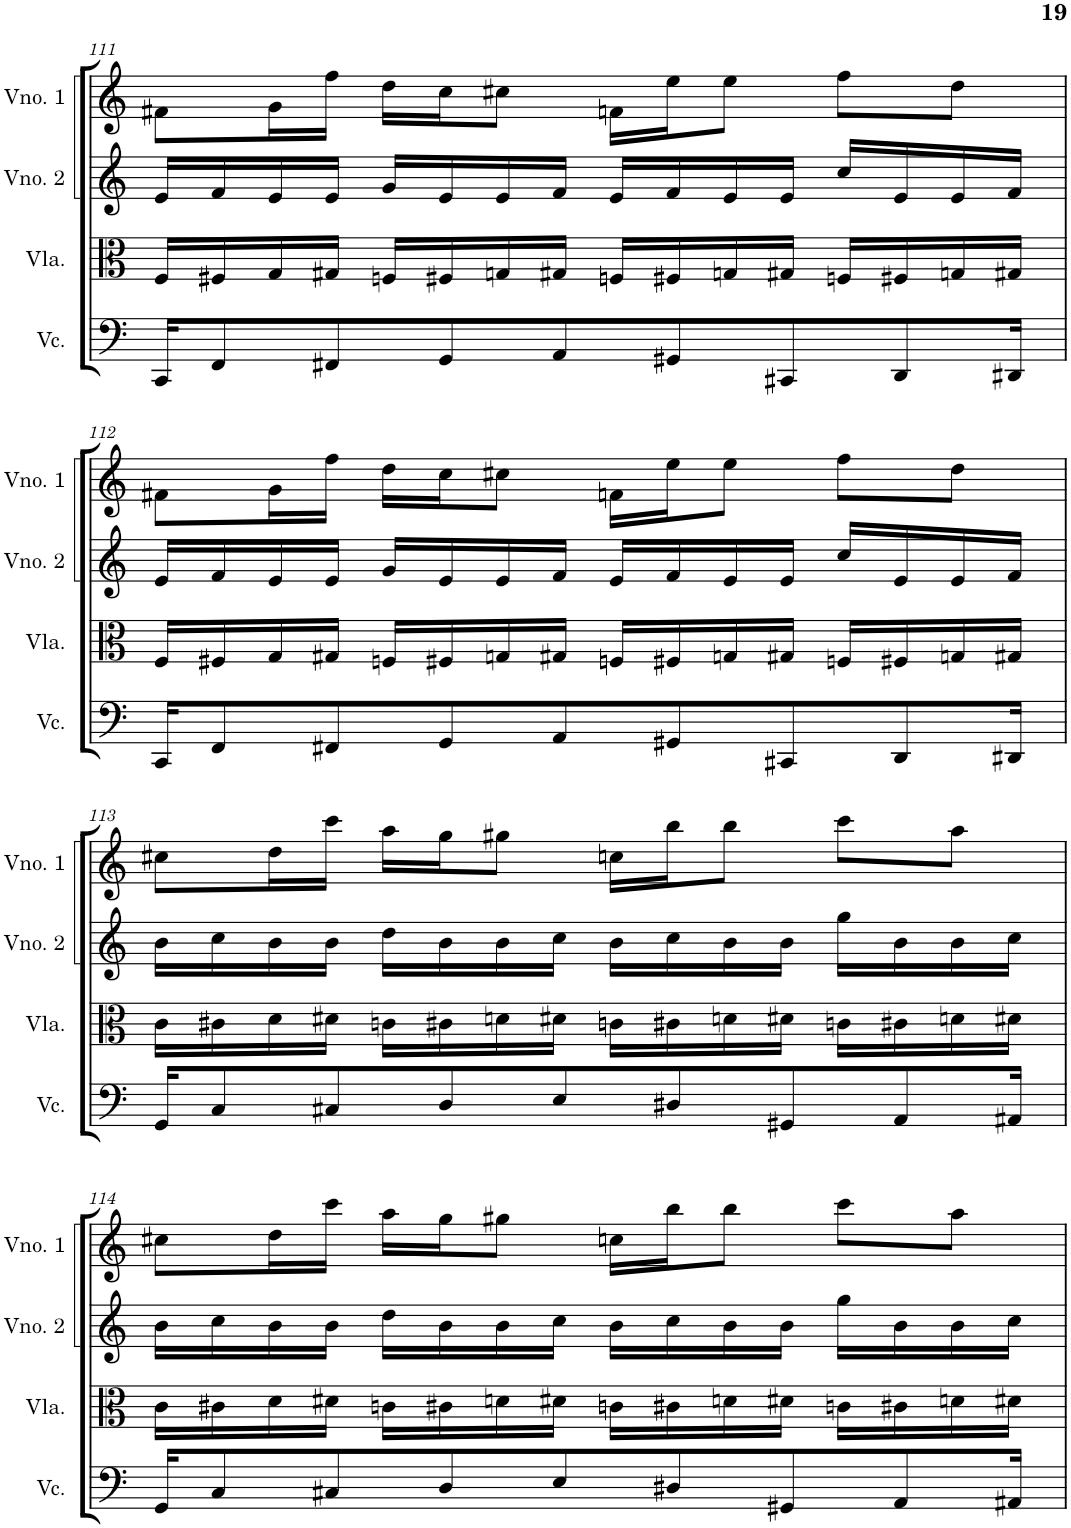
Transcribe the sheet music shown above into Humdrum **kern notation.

**kern	**kern	**kern	**kern
*part4	*part3	*part2	*part1
*staff4	*staff3	*staff2	*staff1
*I"Violoncelo	*I"Viola	*I"Violino 2	*I"Violino 1
*I'Vc.	*I'Vla.	*I'Vno. 2	*I'Vno. 1
!!LO:PB:g=z
*clefF4	*clefC3	*clefG2	*clefG2
*k[]	*k[]	*k[]	*k[]
*M4/4	*M4/4	*M4/4	*M4/4
=111	=111	=111	=111
16CC/KL	16F/LL	16e/LL	8f#X\L
8FF/	16F#X/	16f/	.
.	16G/	16e/	16g\L
8FF#X/	16G#X/JJ	16e/JJ	16ff\JJ
.	16Fn/LL	16g/LL	16dd\LL
8GG/	16F#X/	16e/	16cc\J
.	16Gn/	16e/	8cc#X\J
8AA/	16G#X/JJ	16f/JJ	.
.	16Fn/LL	16e/LL	16fn\LL
8GG#X/	16F#X/	16f/	16ee\J
.	16Gn/	16e/	8ee\J
8CC#X/	16G#X/JJ	16e/JJ	.
.	16Fn/LL	16cc/LL	8ff\L
8DD/	16F#X/	16e/	.
.	16Gn/	16e/	8dd\J
16DD#X/Jk	16G#X/JJ	16f/JJ	.
!!LO:LB:g=z
=112	=112	=112	=112
16CC/KL	16F/LL	16e/LL	8f#X\L
8FF/	16F#X/	16f/	.
.	16G/	16e/	16g\L
8FF#X/	16G#X/JJ	16e/JJ	16ff\JJ
.	16Fn/LL	16g/LL	16dd\LL
8GG/	16F#X/	16e/	16cc\J
.	16Gn/	16e/	8cc#X\J
8AA/	16G#X/JJ	16f/JJ	.
.	16Fn/LL	16e/LL	16fn\LL
8GG#X/	16F#X/	16f/	16ee\J
.	16Gn/	16e/	8ee\J
8CC#X/	16G#X/JJ	16e/JJ	.
.	16Fn/LL	16cc/LL	8ff\L
8DD/	16F#X/	16e/	.
.	16Gn/	16e/	8dd\J
16DD#X/Jk	16G#X/JJ	16f/JJ	.
!!LO:LB:g=z
=113	=113	=113	=113
16GG/KL	16c\LL	16b\LL	8cc#X\L
8C/	16c#X\	16cc\	.
.	16d\	16b\	16dd\L
8C#X/	16d#X\JJ	16b\JJ	16ccc\JJ
.	16cn\LL	16dd\LL	16aa\LL
8D/	16c#X\	16b\	16gg\J
.	16dn\	16b\	8gg#X\J
8E/	16d#X\JJ	16cc\JJ	.
.	16cn\LL	16b\LL	16ccn\LL
8D#X/	16c#X\	16cc\	16bb\J
.	16dn\	16b\	8bb\J
8GG#X/	16d#X\JJ	16b\JJ	.
.	16cn\LL	16gg\LL	8ccc\L
8AA/	16c#X\	16b\	.
.	16dn\	16b\	8aa\J
16AA#X/Jk	16d#X\JJ	16cc\JJ	.
!!LO:LB:g=z
=114	=114	=114	=114
16GG/KL	16c\LL	16b\LL	8cc#X\L
8C/	16c#X\	16cc\	.
.	16d\	16b\	16dd\L
8C#X/	16d#X\JJ	16b\JJ	16ccc\JJ
.	16cn\LL	16dd\LL	16aa\LL
8D/	16c#X\	16b\	16gg\J
.	16dn\	16b\	8gg#X\J
8E/	16d#X\JJ	16cc\JJ	.
.	16cn\LL	16b\LL	16ccn\LL
8D#X/	16c#X\	16cc\	16bb\J
.	16dn\	16b\	8bb\J
8GG#X/	16d#X\JJ	16b\JJ	.
.	16cn\LL	16gg\LL	8ccc\L
8AA/	16c#X\	16b\	.
.	16dn\	16b\	8aa\J
16AA#X/Jk	16d#X\JJ	16cc\JJ	.
=	=	=	=
*-	*-	*-	*-
